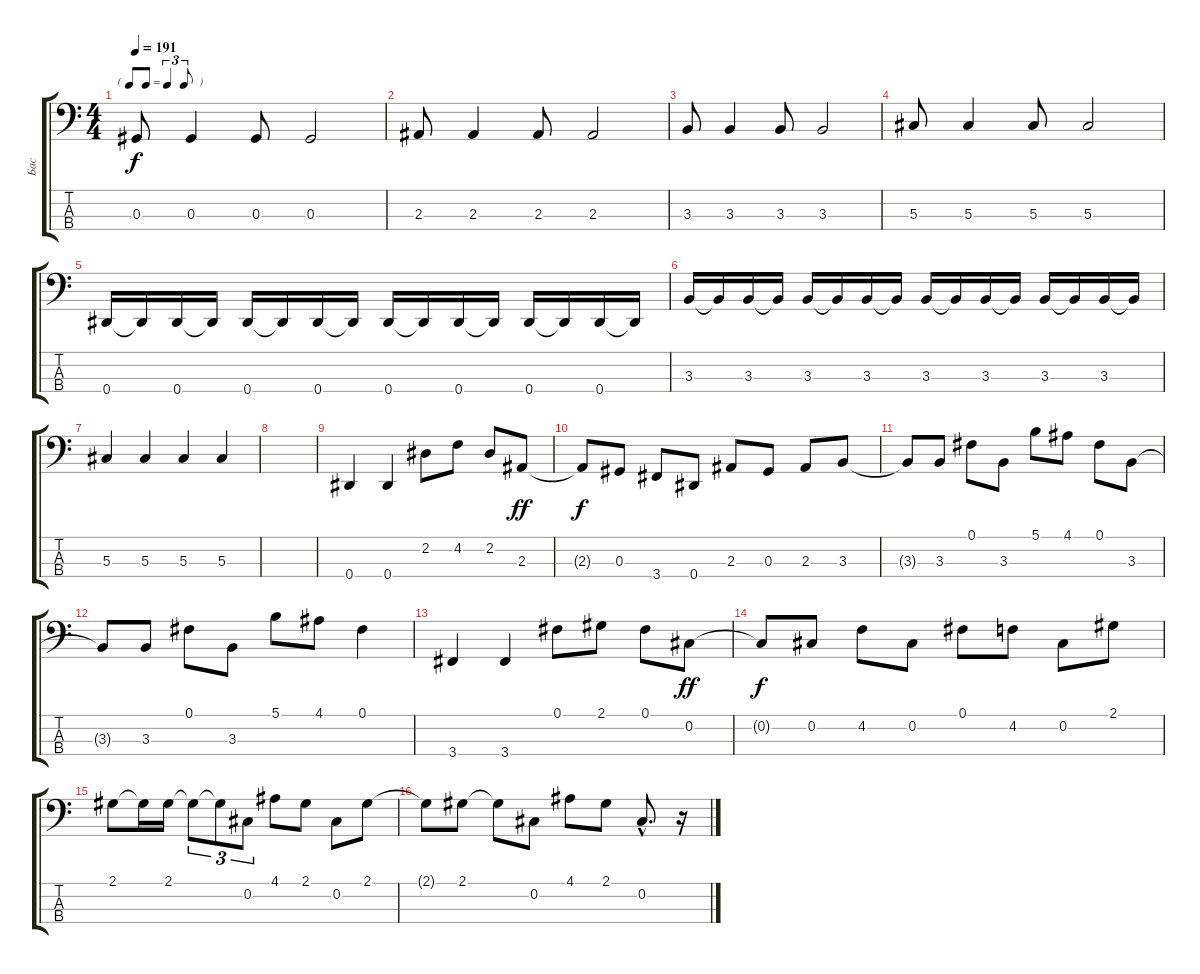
\track ("Бас" "Бас") {instrument electricbassfinger}
\staff {score tabs}
\tuning (Gb2 Db2 Ab1 Eb1) {hide}
\ts (4 4)
\tf triplet8th
\tempo 191
\clef f4
\ks c
0.3.8{dy f volume 11} 0.3.4 0.3.8 0.3.2 |
2.3.8 2.3.4 2.3.8 2.3.2 |
3.3.8 3.3.4 3.3.8 3.3.2 |
5.3.8 5.3.4 5.3.8 5.3.2 |
0.4.16 0.4{t}.16 0.4.16 0.4{t}.16 0.4.16 0.4{t}.16 0.4.16 0.4{t}.16 0.4.16 0.4{t}.16 0.4.16 0.4{t}.16 0.4.16 0.4{t}.16 0.4.16 0.4{t}.16 |
3.3.16 3.3{t}.16 3.3.16 3.3{t}.16 3.3.16 3.3{t}.16 3.3.16 3.3{t}.16 3.3.16 3.3{t}.16 3.3.16 3.3{t}.16 3.3.16 3.3{t}.16 3.3.16 3.3{t}.16 |
5.3.4 5.3.4 5.3.4 5.3.4 |
|
0.4.4{volume 9} 0.4.4 2.2.8 4.2.8 2.2.8 2.3.8{dy ff} |
2.3{t}.8{dy f} 0.3.8 3.4.8 0.4.8 2.3.8 0.3.8 2.3.8 3.3.8 |
3.3{t}.8 3.3.8 0.1.8 3.3.8 5.1.8 4.1.8 0.1.8 3.3.8 |
3.3{t}.8 3.3.8 0.1.8 3.3.8 5.1.8 4.1.8 0.1.4 |
3.4.4 3.4.4 0.1.8 2.1.8 0.1.8 0.2.8{dy ff} |
0.2{t}.8{dy f} 0.2.8 4.2.8 0.2.8 0.1.8 4.2.8 0.2.8 2.1.8 |
2.1.8 2.1{t}.16 2.1.16 2.1{t}.8{tu (3 2)} 2.1{t}.8{tu (3 2)} 0.2.8{tu (3 2)} 4.1.8 2.1.8 0.2.8 2.1.8 |
2.1{t}.8 2.1.8 2.1{t}.8 0.2.8 4.1.8 2.1.8 0.2{hac}.8{d} r.16
